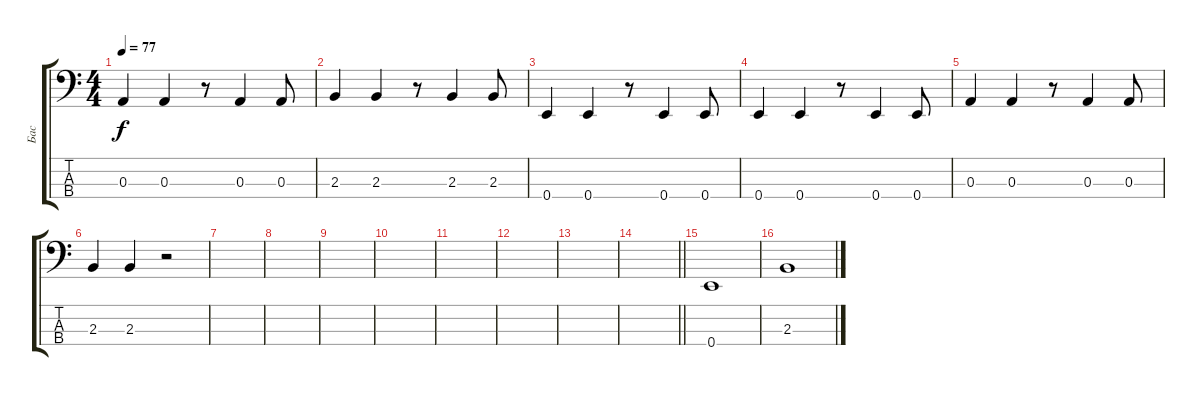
\track ("Бас" "Бас") {solo instrument electricbasspick}
\staff {score tabs}
\tuning (G2 D2 A1 E1) {hide}
\ts (4 4)
\tempo 77
\clef f4
\ks c
0.3.4{dy f} 0.3.4 r.8 0.3.4 0.3.8 |
2.3.4 2.3.4 r.8 2.3.4 2.3.8 |
0.4.4 0.4.4 r.8 0.4.4 0.4.8 |
0.4.4 0.4.4 r.8 0.4.4 0.4.8 |
0.3.4 0.3.4 r.8 0.3.4 0.3.8 |
2.3.4 2.3.4 r.2 |
|
|
|
|
|
|
|
\barLineRight lightlight
|
0.4.1 |
2.3.1
